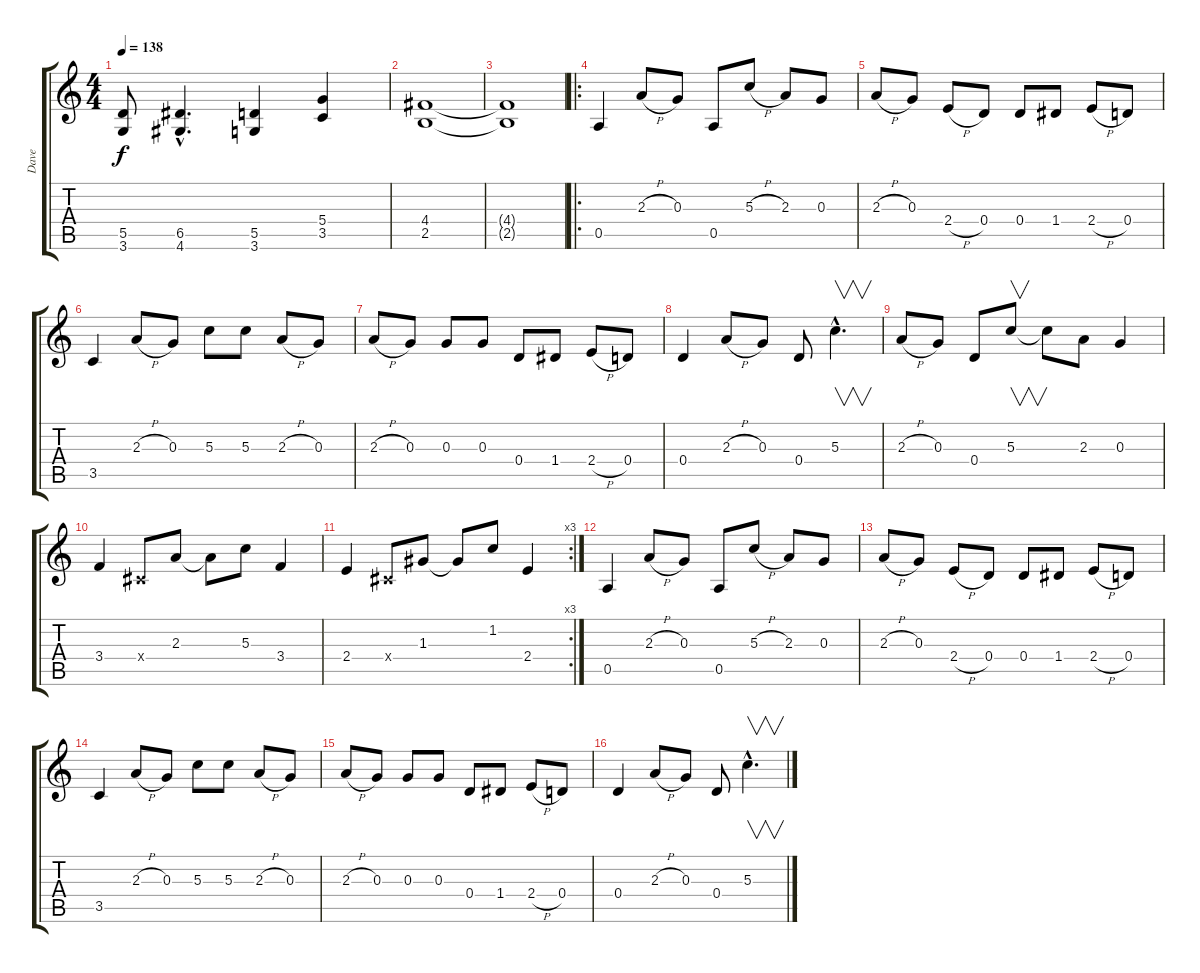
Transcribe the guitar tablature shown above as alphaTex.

\track ("Dave" "Dave") {instrument distortionguitar}
\staff {score tabs}
\tuning (E4 B3 G3 D3 A2 E2) {hide}
\ts (4 4)
\tempo 138
\clef g2
\ks c
(5.5{t} 3.6{t}).8{dy f} (6.5{hac} 4.6{hac}).4{d} (5.5 3.6).4 (5.4 3.5).4 |
(4.4 2.5).1 |
(4.4{t} 2.5{t}).1 |
\ro
0.5.4 2.3{h}.8 0.3.8 0.5.8 5.3{h}.8 2.3.8 0.3.8 |
2.3{h}.8 0.3.8 2.4{h}.8 0.4.8 0.4.8 1.4.8 2.4{h}.8 0.4.8 |
3.5.4 2.3{h}.8 0.3.8 5.3.8 5.3.8 2.3{h}.8 0.3.8 |
2.3{h}.8 0.3.8 0.3.8 0.3.8 0.4.8 1.4.8 2.4{h}.8 0.4.8 |
0.4.4 2.3{h}.8 0.3.8 0.4.8 5.3{hac}.4{v d} |
2.3{h}.8 0.3.8 0.4.8 5.3.8{v} 5.3{t}.8 2.3.8 0.3.4 |
3.4.4 -1.4{x}.8 2.3.8 2.3{t}.8 5.3.8 3.4.4 |
\rc 3
2.4.4 -1.4{x}.8 1.3.8 1.3{t}.8 1.2.8 2.4.4 |
0.5.4 2.3{h}.8 0.3.8 0.5.8 5.3{h}.8 2.3.8 0.3.8 |
2.3{h}.8 0.3.8 2.4{h}.8 0.4.8 0.4.8 1.4.8 2.4{h}.8 0.4.8 |
3.5.4 2.3{h}.8 0.3.8 5.3.8 5.3.8 2.3{h}.8 0.3.8 |
2.3{h}.8 0.3.8 0.3.8 0.3.8 0.4.8 1.4.8 2.4{h}.8 0.4.8 |
0.4.4 2.3{h}.8 0.3.8 0.4.8 5.3{hac}.4{v d}
